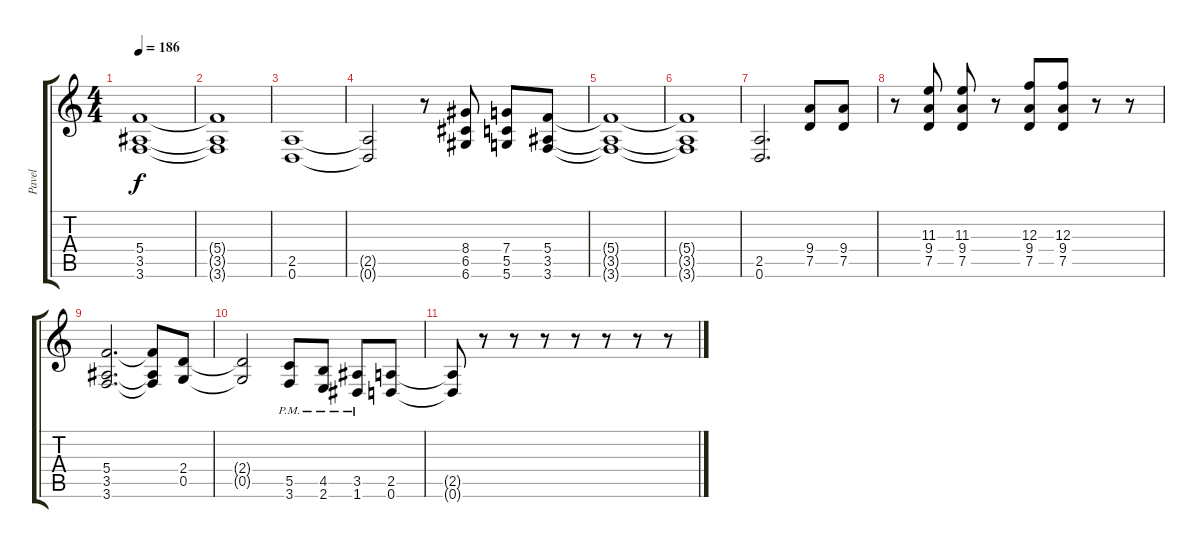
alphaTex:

\track ("Pavel" "Pavel") {instrument overdrivenguitar}
\staff {score tabs}
\tuning (D4 A3 F3 C3 G2 D2) {hide}
\ts (4 4)
\tempo 186
\clef g2
\ks c
(5.4 3.5 3.6).1{dy f} |
(5.4{t} 3.5{t} 3.6{t}).1 |
(2.5 0.6).1 |
(2.5{t} 0.6{t}).2 r.8 (8.4 6.5 6.6).8 (7.4 5.5 5.6).8 (5.4 3.5 3.6).8 |
(5.4{t} 3.5{t} 3.6{t}).1 |
(5.4{t} 3.5{t} 3.6{t}).1 |
(2.5 0.6).2{d} (9.4 7.5).8 (9.4 7.5).8 |
r.8 (11.3 9.4 7.5).8 (11.3 9.4 7.5).8 r.8 (12.3 9.4 7.5).8 (12.3 9.4 7.5).8 r.8 r.8 |
(5.4 3.5 3.6).2{d} (5.4{t} 3.5{t} 3.6{t}).8 (2.4 0.5).8 |
(2.4{t} 0.5{t}).2 (5.5{pm} 3.6{pm}).8 (4.5{pm} 2.6{pm}).8 (3.5{pm} 1.6{pm}).8 (2.5 0.6).8 |
(2.5{t} 0.6{t}).8 r.8 r.8 r.8 r.8 r.8 r.8 r.8
